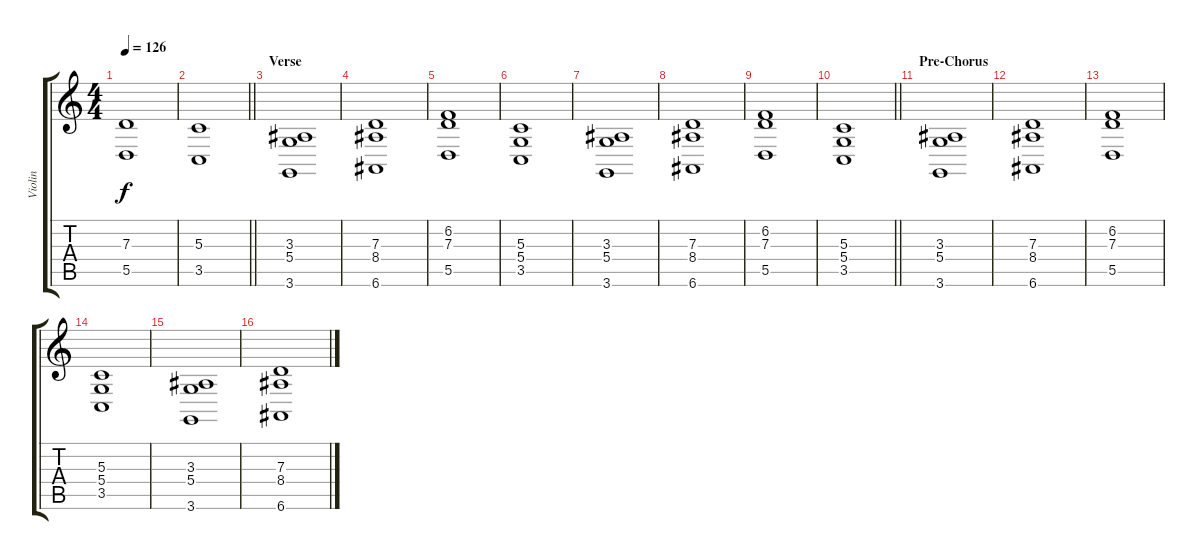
\track ("Violin" "Violin") {instrument violin}
\staff {score tabs}
\tuning (E4 B3 G3 D3 A2 E2) {hide}
\ts (4 4)
\tempo 126
\clef g2
\ks c
(7.3 5.5).1{dy f} |
\barLineRight lightlight
(5.3 3.5).1 |
\section ("" "Verse")
(3.3 5.4 3.6).1 |
(7.3 8.4 6.6).1 |
(6.2 7.3 5.5).1 |
(5.3 5.4 3.5).1 |
(3.3 5.4 3.6).1 |
(7.3 8.4 6.6).1 |
(6.2 7.3 5.5).1 |
\barLineRight lightlight
(5.3 5.4 3.5).1 |
\section ("" "Pre-Chorus")
(3.3 5.4 3.6).1 |
(7.3 8.4 6.6).1 |
(6.2 7.3 5.5).1 |
(5.3 5.4 3.5).1 |
(3.3 5.4 3.6).1 |
(7.3 8.4 6.6).1
